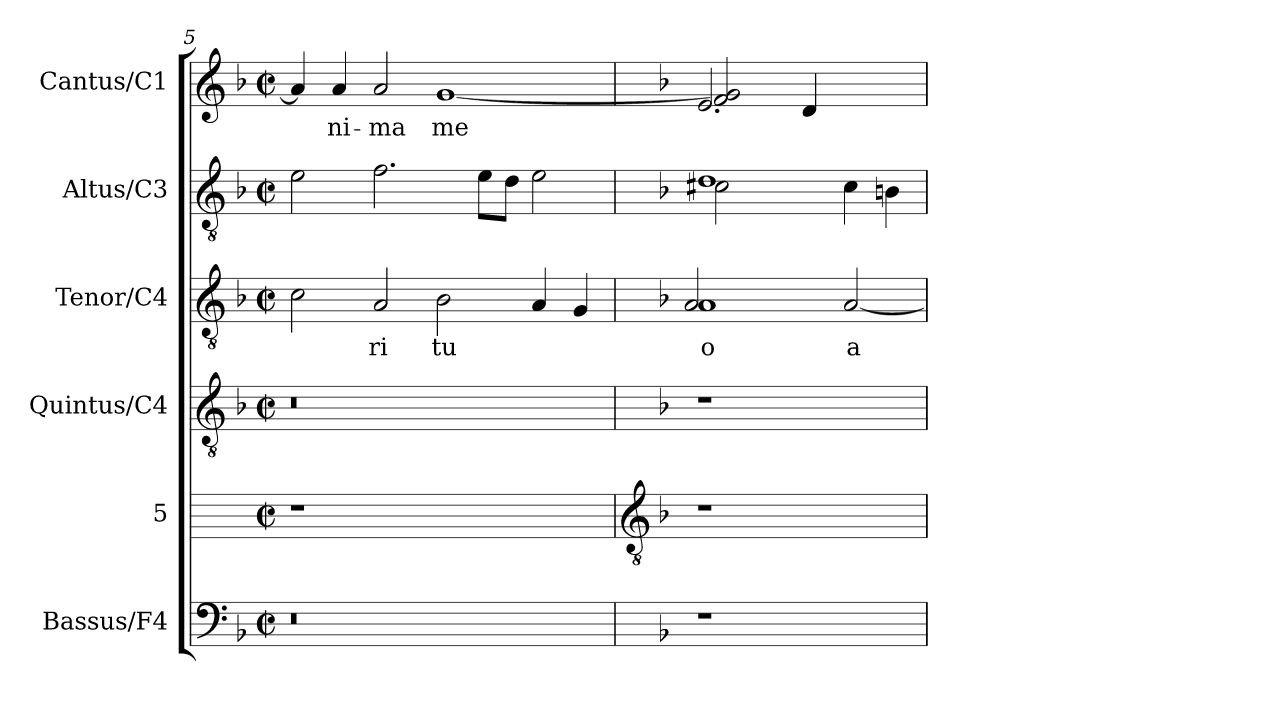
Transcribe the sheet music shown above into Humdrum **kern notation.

**kern	**kern	**kern	**kern	**text	**kern	**text	**kern	**text
*part6	*part5	*part4	*part3	*part3	*part2	*part2	*part1	*part1
*staff6	*staff5	*staff4	*staff3	*staff3	*staff2	*staff2	*staff1	*staff1
*I"Bassus/F4	*I"5	*I"Quintus/C4	*I"Tenor/C4	*	*I"Altus/C3	*	*I"Cantus/C1	*
*I'B	*	*	*I'T	*	*I'A	*	*I'C	*
*clefF4	*	*clefGv2	*clefGv2	*	*clefGv2	*	*clefG2	*
*k[b-]	*k[]	*k[b-]	*k[b-]	*	*k[b-]	*	*k[b-]	*
*F:	*C:	*F:	*F:	*	*F:	*	*F:	*
*M2/2	*M2/2	*M2/2	*M2/2	*	*M2/2	*	*M2/2	*
*met(c|)	*met(c|)	*met(c|)	*met(c|)	*	*met(c|)	*	*met(c|)	*
=5	=5	=5	=5	=5	=5	=5	=5	=5
!	!	!	!	!LO:LY:b:cj	!	!LO:LY:b:cj	!	!LO:LY:b:cj
0r	1r	0r	2c\	--	2e\	--	4a/]	--
!	!	!	!	!	!	!	!	!LO:LY:b:cj
.	.	.	.	.	.	.	4a/	-ni-
!	!	!	!	!LO:LY:b:cj	!	!LO:LY:b:cj	!	!LO:LY:b:cj
.	.	.	2A/	-ri	2.f\	--	2a/	-ma
!	!	!	!	!LO:LY:b:cj	!	!	!	!LO:LY:b:cj
.	1ryy	.	2B-\	tu-	.	.	[<1g	me-
!	!	!	!	!	!	!LO:LY:b:cj	!	!
.	.	.	.	.	8e\L	--	.	.
!	!	!	!	!	!	!LO:LY:b:cj	!	!
.	.	.	.	.	8d\J	--	.	.
!	!	!	!	!LO:LY:b:cj	!	!LO:LY:b:cj	!	!
.	.	.	4A/	--	2e\	--	.	.
!	!	!	!	!LO:LY:b:cj	!	!	!	!
.	.	.	4G/	--	.	.	.	.
!!LO:LB:g=z
=6	=6	=6	=6	=6	=6	=6	=6	=6
*	*clefGv2	*	*	*	*	*	*	*
*	*k[b-]	*	*	*	*	*	*	*
*	*F:	*	*	*	*	*	*	*
*	*	*	*^	*	*	*	*	*
!	!	!	!	!	!LO:LY:b:cj	!	!LO:LY:b:cj	!	!LO:LY:b:cj
*	*	*	*	*	*	*^	*	*^	*
1r	1r	1r	1A	2A/	-o	1d	2c#X\	--	2.e/	2g/] 2f/	--
.	.	.	.	1ryy	.	.	1ryy	.	.	2ryy	.
!	!	!	!	!	!	!	!	!	!	!	!LO:LY:b:cj
.	.	.	.	.	.	.	.	.	4d/	.	--
!	!	!	!	!	!LO:LY:b:cj	!	!	!LO:LY:b:cj	!	!	!
2ryy	2ryy	2ryy	[<2A/	.	a-	4c#\	.	--	2ryy	2ryy	.
!	!	!	!	!	!	!	!	!LO:LY:b:cj	!	!	!
.	.	.	.	.	.	4Bn\	.	--	.	.	.
*	*	*	*v	*v	*	*	*	*	*v	*v	*
*	*	*	*	*	*v	*v	*	*	*
=	=	=	=	=	=	=	=	=
*-	*-	*-	*-	*-	*-	*-	*-	*-
